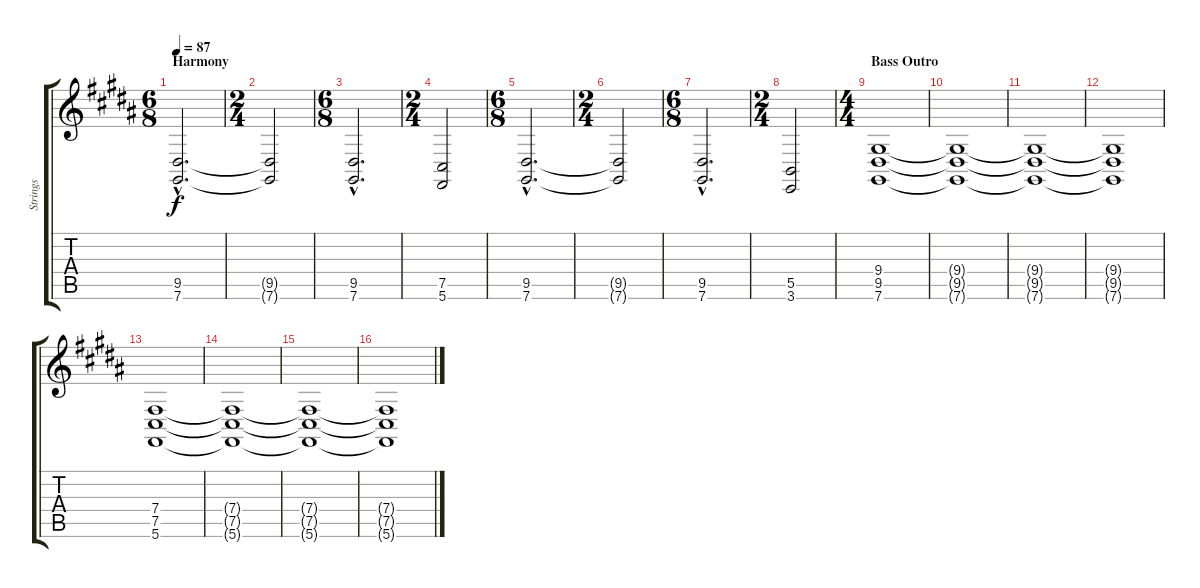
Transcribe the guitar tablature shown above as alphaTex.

\track ("Strings" "Strings") {instrument stringensemble1}
\staff {score tabs}
\tuning (Db4 Ab3 E3 B2 Gb2 Db2) {hide}
\ts (6 8)
\section ("" "Harmony")
\tempo 87
\clef g2
\ks b
(9.5{hac} 7.6{hac}).2{d dy f} |
\ts (2 4)
(9.5{t} 7.6{t}).2 |
\ts (6 8)
(9.5{hac} 7.6{hac}).2{d} |
\ts (2 4)
(7.5 5.6).2 |
\ts (6 8)
(9.5{hac} 7.6{hac}).2{d} |
\ts (2 4)
(9.5{t} 7.6{t}).2 |
\ts (6 8)
(9.5{hac} 7.6{hac}).2{d} |
\ts (2 4)
(5.5 3.6).2 |
\ts (4 4)
\section ("" "Bass Outro")
(9.4 9.5 7.6).1 |
(9.4{t} 9.5{t} 7.6{t}).1 |
(9.4{t} 9.5{t} 7.6{t}).1 |
(9.4{t} 9.5{t} 7.6{t}).1 |
(7.4 7.5 5.6).1 |
(7.4{t} 7.5{t} 5.6{t}).1 |
(7.4{t} 7.5{t} 5.6{t}).1 |
(7.4{t} 7.5{t} 5.6{t}).1
